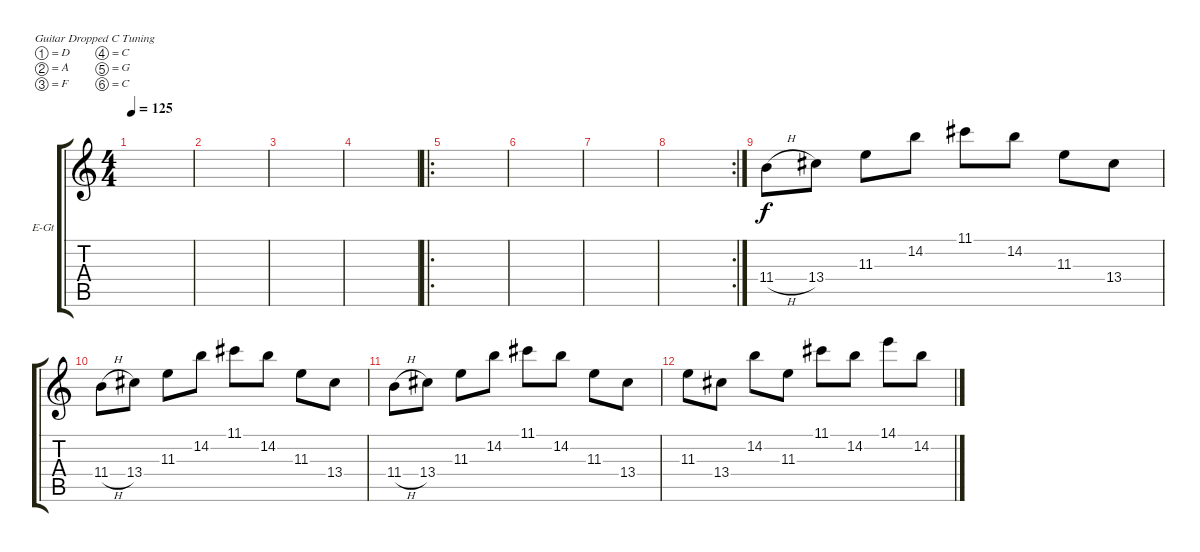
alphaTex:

\defaultSystemsLayout 4
\bracketExtendMode groupsimilarinstruments
\firstSystemTrackNameOrientation horizontal
\otherSystemsTrackNameOrientation horizontal
\track ("Guitar Two" "E-Gt") {instrument distortionguitar}
\staff {score tabs}
\tuning (D4 A3 F3 C3 G2 C2)
\ts (4 4)
\tempo 125
\clef g2
\scale
0.485477
\ks c
|
\scale
0.257261 |
\scale
0.257261 |
\scale
0.313131 |
\ro
\scale
0.373737 |
\scale
0.313131 |
|
\rc 2
|
11.4{h}.8 13.4.8 11.3.8 14.2.8 11.1.8 14.2.8 11.3.8 13.4.8 |
11.4{h}.8 13.4.8 11.3.8 14.2.8 11.1.8 14.2.8 11.3.8 13.4.8 |
11.4{h}.8 13.4.8 11.3.8 14.2.8 11.1.8 14.2.8 11.3.8 13.4.8 |
11.3.8 13.4.8 14.2.8 11.3.8 11.1.8 14.2.8 14.1.8 14.2.8
